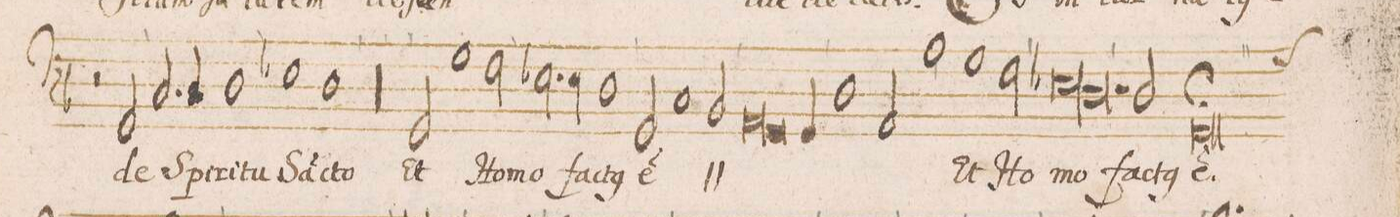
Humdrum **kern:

**kern	**text
*I"BASVS	*
*clefF4	*
*k[b-]	*
*met(C|)	*
*M2/1	*
2r	.
2GG/	de
=65-	=65-
2.C/	Spi-
4C/	-ri-
1D\	-tu
=66-	=66-
1E-X\	Sa(n)-
1D\	-cto
=67-	=67-
00r	.
=68-	=68-
=69-	=69-
2GG/	Et
1G\	Ho-
2F\	mo
=70-	=70-
2.E-X\	fa-
4E-\	-ct(us)
1D\	e(st)
=71-	=71-
*	*ij
2GG/	Et
1C/	Ho-
2BB-/	-mo
=72-	=72-
*lig	*
1AA/	fa-
2.GG/	.
*Xlig	*
4GG/	-ctus
=73-	=73-
1D\	est
2AA/	Et
1A\	Ho-
=74-	=74-
1G\	.
2F\	mo
=75-	=75-
*lig	*
1E-X\	fa-
1.D\	.
*Xlig	*
=76-	=76-
2D\	-ctus
1GG/;l	e(st).
=77-	=77-
*M2/1	*Xij
*met(C|)	*
*-	*-
